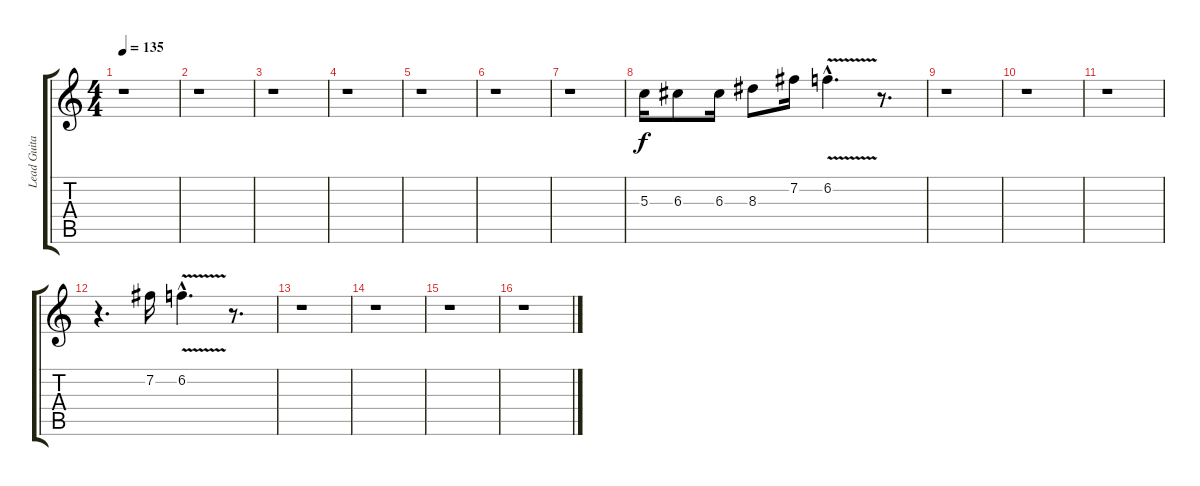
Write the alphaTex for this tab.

\track ("Lead Guitar" "Lead Guita") {instrument distortionguitar}
\staff {score tabs}
\tuning (E4 B3 G3 D3 A2 E2) {hide}
\ts (4 4)
\tempo 135
\clef g2
\ks c
r.1{dy f instrument distortionguitar} |
r.1 |
r.1 |
r.1 |
r.1 |
r.1 |
r.1 |
5.3.16 6.3.8 6.3.16 8.3.8 7.2.16 6.2{v hac}.4{d} r.8{d} |
r.1 |
r.1 |
r.1 |
r.4{d} 7.2.16 6.2{v hac}.4{d} r.8{d} |
r.1 |
r.1 |
r.1 |
r.1
